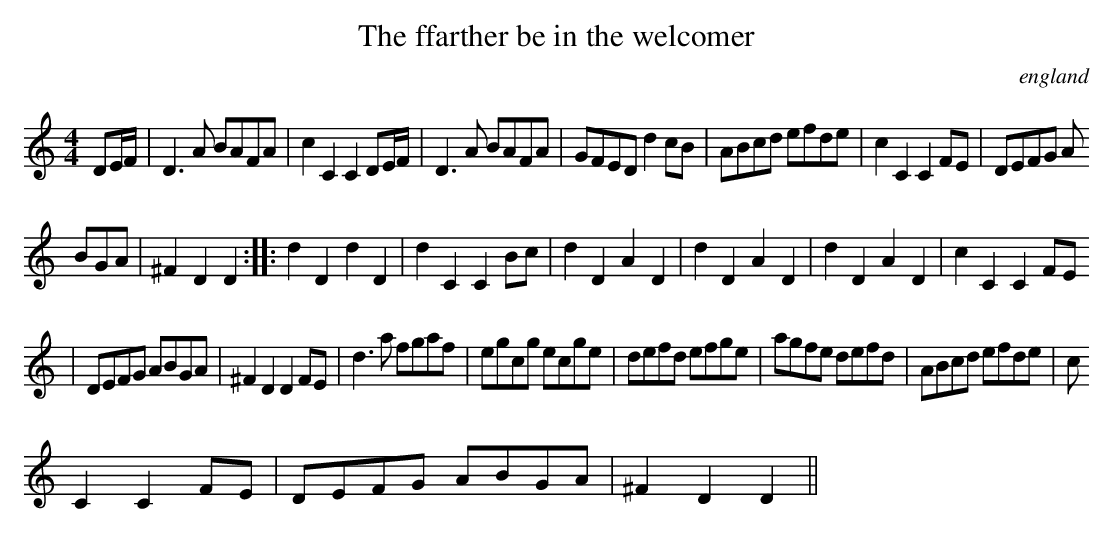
X:1
T:The ffarther be in the welcomer
O:england
M:4/4
L:1/8
K:C major
DE/F/|D3A BAFA|c2C2C2DE/2F/2|D3A BAFA|GFEDd2cB|ABcd efde|c2C2C2FE|DEFG A
BGA|^F2D2D2:||:d2D2d2D2|d2C2C2Bc|d2D2A2D2|d2D2A2D2|d2D2A2D2|c2C2C2FE
|DEFG ABGA|^F2D2D2FE|d3a fgaf|egcg ecge|defd efge|agfe defd|ABcd  efde|c
2C2C2FE|DEFG ABGA|^F2D2D2||
